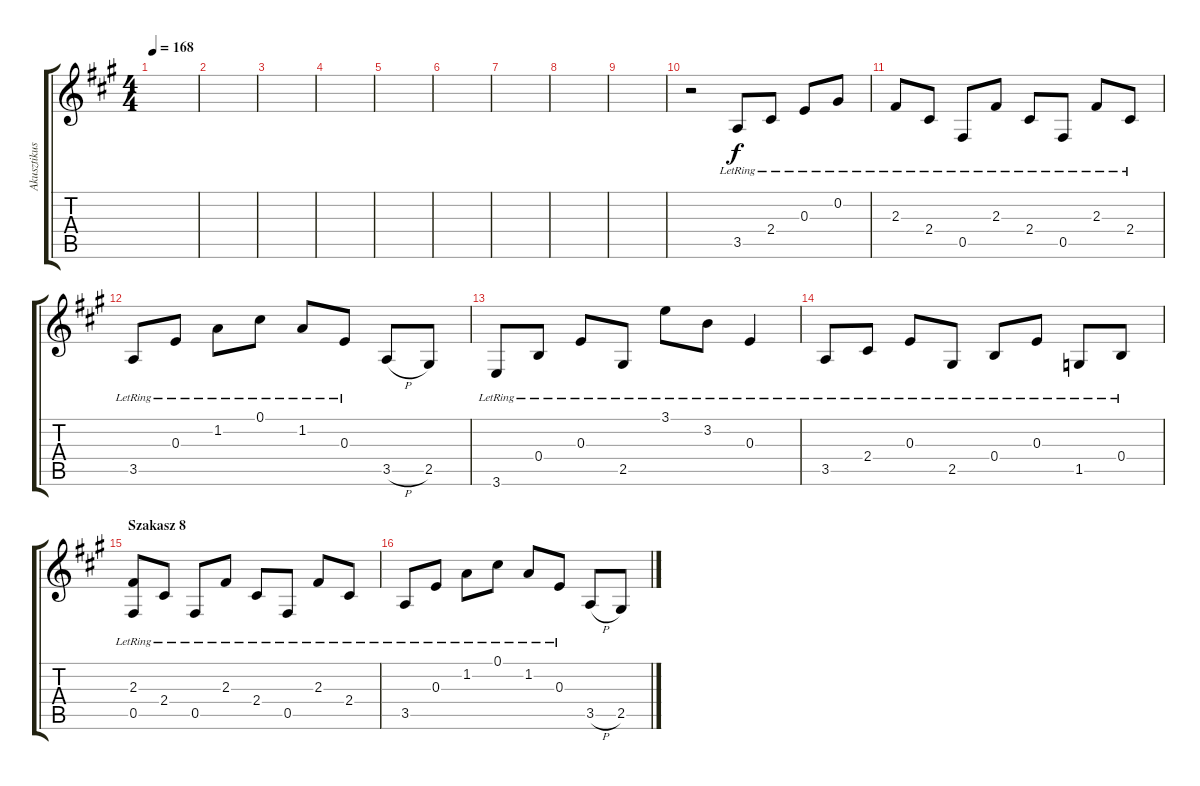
\track ("Akusztikus Gitár" "Akusztikus") {instrument acousticguitarnylon}
\staff {score tabs}
\tuning (Db4 Ab3 E3 B2 Gb2 Db2) {hide}
\ts (4 4)
\tempo 168
\clef g2
\ks f#minor
|
|
|
|
|
|
|
|
|
r.2{volume 16 instrument acousticguitarsteel} 3.5{lr}.8 2.4{lr}.8 0.3{lr}.8 0.2{lr}.8 |
2.3{lr}.8 2.4{lr}.8 0.5{lr}.8 2.3{lr}.8 2.4{lr}.8 0.5{lr}.8 2.3{lr}.8 2.4{lr}.8 |
3.5{lr}.8 0.3{lr}.8 1.2{lr}.8 0.1{lr}.8 1.2{lr}.8 0.3{lr}.8 3.5{h}.8 2.5.8 |
3.6{lr}.8 0.4{lr}.8 0.3{lr}.8 2.5{lr}.8 3.1{lr}.8 3.2{lr}.8 0.3{lr}.4 |
3.5{lr}.8 2.4{lr}.8 0.3{lr}.8 2.5{lr}.8 0.4{lr}.8 0.3{lr}.8 1.5{lr}.8 0.4{lr}.8 |
\section ("" "Szakasz 8")
(2.3{lr} 0.5{lr}).8 2.4{lr}.8 0.5{lr}.8 2.3{lr}.8 2.4{lr}.8 0.5{lr}.8 2.3{lr}.8 2.4{lr}.8 |
3.5{lr}.8 0.3{lr}.8 1.2{lr}.8 0.1{lr}.8 1.2{lr}.8 0.3{lr}.8 3.5{h}.8 2.5.8
